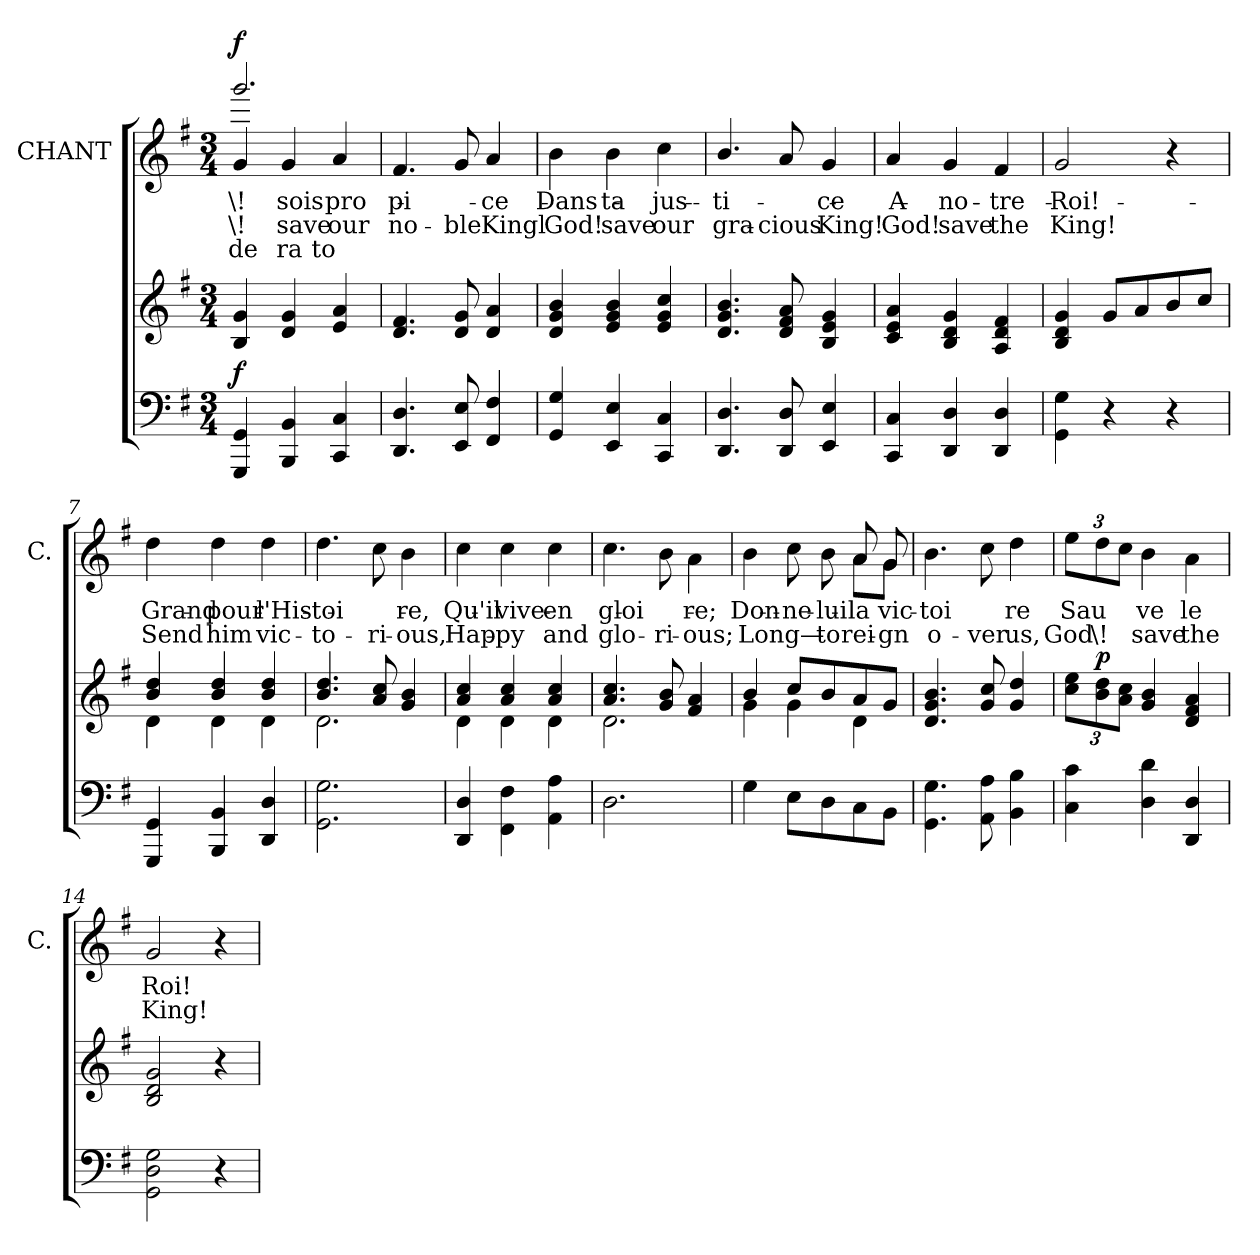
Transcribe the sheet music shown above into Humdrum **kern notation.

**kern	**dynam	**kern	**dynam	**kern	**text	**text	**text	**dynam
*part3	*part3	*part2	*part2	*part1	*part1	*part1	*part1	*part1
*staff3	*staff3	*staff2	*staff2	*staff1	*staff1	*staff1	*staff1	*staff1
*	*	*	*	*I"CHANT	*	*	*	*
*	*	*	*	*I'C.	*	*	*	*
*clefF4	*	*clefG2	*	*clefG2	*	*	*	*
*k[f#]	*	*k[f#]	*	*k[f#]	*	*	*	*
*M3/4	*	*M3/4	*	*M3/4	*	*	*	*
=1	=1	=1	=1	=1	=1	=1	=1	=1
*	*	*	*	*^	*	*	*	*
!	!LO:DY:a	!	!	!	!	!	!	!	!LO:DY:a
4GGi/ 4GGGi/	f	4gj/ 4Bj/	.	2.gggj/	4gi/	\!	\!	de	f
4BBi/ 4BBBi/	.	4gj/ 4dj/	.	.	4gi/	sois	save	ra	.
4Ci/ 4CCi/	.	4aj/ 4ej/	.	.	4ai/	pro-	our	to	.
*	*	*	*	*v	*v	*	*	*	*
=2	=2	=2	=2	=2	=2	=2	=2	=2
4.Di/ 4.DDi/	.	4.f#j/ 4.dj/	.	4.f#j/	pi-	no-	.	.
8Ei/ 8EEi/	.	8gj/ 8dj/	.	8gj/	--	ble	.	.
4F#i/ 4FF#i/	.	4aj/ 4dj/	.	4aj/	ce	Kingl	.	.
=3	=3	=3	=3	=3	=3	=3	=3	=3
4Gi/ 4GGi/	.	4bj/ 4gj/ 4dj/	.	4bj\	Dans	God!	.	.
4Ei/ 4EEi/	.	4bj/ 4gj/ 4ej/	.	4bj\	ta	save	.	.
4Ci/ 4CCi/	.	4ccj/ 4gj/ 4ej/	.	4ccj\	jus-	our	.	.
=4	=4	=4	=4	=4	=4	=4	=4	=4
4.Di/ 4.DDi/	.	4.bj/ 4.gj/ 4.dj/	.	4.bj/	ti-	gra-	.	.
8Di/ 8DDi/	.	8aj/ 8f#j/ 8dj/	.	8aj/	--	cious	.	.
4Ei/ 4EEi/	.	4gj/ 4ej/ 4Bj/	.	4gj/	ce	King!	.	.
!!LO:LB:g=z
=5	=5	=5	=5	=5	=5	=5	=5	=5
4Ci/ 4CCi/	.	4aj/ 4ej/ 4cj/	.	4aj/	A	God!	.	.
4Di/ 4DDi/	.	4gj/ 4dj/ 4Bj/	.	4gj/	no-	save	.	.
4Di/ 4DDi/	.	4f#j/ 4dj/ 4Aj/	.	4f#j/	tre	the	.	.
=6	=6	=6	=6	=6	=6	=6	=6	=6
4GGi\ 4Gi\	.	4gj/ 4dj/ 4Bj/	.	2gj/	Roi!	King!	.	.
4r	.	8gj/L	.	.	.	.	.	.
.	.	8aj/	.	.	.	.	.	.
4r	.	8bj/	.	4r	.	.	.	.
.	.	8ccj/J	.	.	.	.	.	.
=7	=7	=7	=7	=7	=7	=7	=7	=7
*	*	*^	*	*	*	*	*	*
4GGi/ 4GGGi/	.	4ddj/ 4bj/	4dZ\	.	4ddj\	Grand	Send	.	.
4BBi/ 4BBBi/	.	4ddj/ 4bj/	4dZ\	.	4ddj\	pour	him	.	.
4Di/ 4DDi/	.	4bj/ 4ddj/	4dZ\	.	4ddj\	l'His-	vic-	.	.
=8	=8	=8	=8	=8	=8	=8	=8	=8	=8
2.GGi\ 2.Gi\	.	4.ddj/ 4.bj/	2.dZ\	.	4.ddj\	toi-	to-	.	.
.	.	8ccj/ 8aj/	.	.	8ccj\	--	ri-	.	.
.	.	4bj/ 4gj/	.	.	4bj\	re,	ous,	.	.
!!LO:LB:g=z
=9	=9	=9	=9	=9	=9	=9	=9	=9	=9
4Di/ 4DDi/	.	4ccj/ 4aj/	4dZ\	.	4ccj\	Qu'il	Hap-	.	.
4FF#i\ 4F#i\	.	4ccj/ 4aj/	4dZ\	.	4ccj\	vive	py	.	.
4AAi\ 4Ai\	.	4ccj/ 4aj/	4dZ\	.	4ccj\	en	and	.	.
=10	=10	=10	=10	=10	=10	=10	=10	=10	=10
2.Di\	.	4.ccj/ 4.aj/	2.dZ\	.	4.ccj\	gloi-	glo-	.	.
.	.	8bj/ 8gj/	.	.	8bj\	--	ri-	.	.
.	.	4aj/ 4f#j/	.	.	4aj\	re;	ous;	.	.
=11	=11	=11	=11	=11	=11	=11	=11	=11	=11
*	*	*	*	*	*^	*	*	*	*
4Gi\	.	4bj/	4gZ\	.	4bj\	4ryy	Don-	Long—	.	.
8Ei\L	.	8ccj/L	4gZ\	.	8ccj\	8ryy	ne-	.	.	.
8Di\	.	8bj/	.	.	8bj\	8ryy	lui	to	.	.
8Ci\	.	8aj/	4dZ\	.	8aj/	8ai\L	la	rei-	.	.
8BBi\J	.	8gj/J	.	.	8gj/	8gi\J	vic-	gn	.	.
*	*	*v	*v	*	*	*	*	*	*	*
*	*	*	*	*v	*v	*	*	*	*
=12	=12	=12	=12	=12	=12	=12	=12	=12
4.GGi\ 4.Gi\	.	4.bj/ 4.gj/ 4.dj/	.	4.bj\	toi-	o-	.	.
8AAi\ 8Ai\	.	8ccj/ 8gj/	.	8ccj\	--	ver	.	.
4BBi\ 4Bi\	.	4ddj/ 4gj/	.	4ddj\	re	us,	.	.
!!LO:PB:g=z
=13	=13	=13	=13	=13	=13	=13	=13	=13
4Ci\ 4ci\	.	12ccj\ 12eej\L	.	12eej\L	Sau	God	.	.
!	!	!	!LO:DY:a	!	!	!	!	!
.	.	12bj\ 12ddj\	p	12ddj\	--	\!	.	.
.	.	12aj\ 12ccj\J	.	12ccj\J	.	.	.	.
4Di\ 4di\	.	4bj/ 4gj/	.	4bj\	ve	save	.	.
4Di/ 4DDi/	.	4aj/ 4f#j/ 4dj/	.	4aj\	le	the	.	.
=14	=14	=14	=14	=14	=14	=14	=14	=14
2GGi\ 2Gi\ 2Di\	.	2gj/ 2dj/ 2Bj/	.	2gj/	Roi!	King!	.	.
4r	.	4r	.	4r	.	.	.	.
=	=	=	=	=	=	=	=	=
*-	*-	*-	*-	*-	*-	*-	*-	*-
